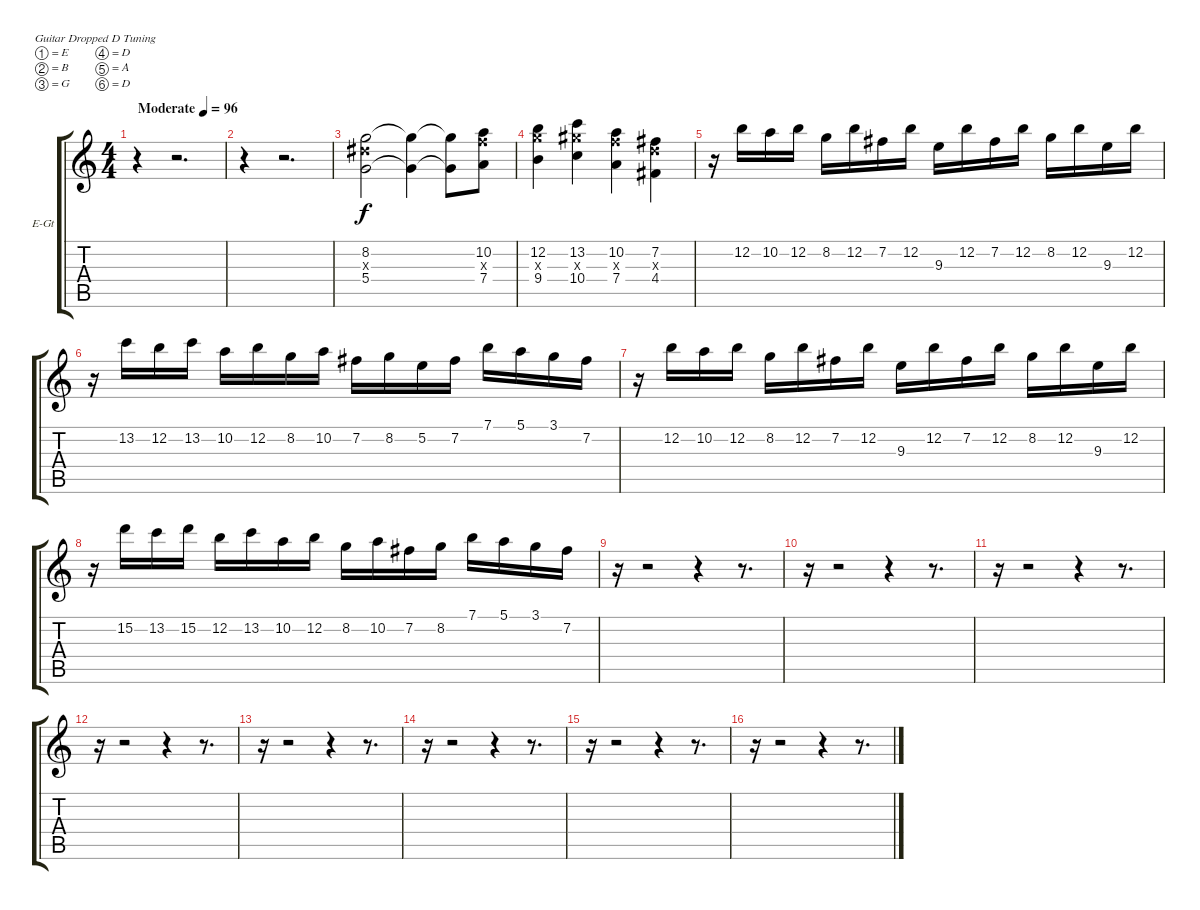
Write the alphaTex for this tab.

\bracketExtendMode groupsimilarinstruments
\firstSystemTrackNameOrientation horizontal
\otherSystemsTrackNameOrientation horizontal
\track ("Lead Guitar" "E-Gt") {instrument distortionguitar}
\staff {score tabs}
\tuning (E4 B3 G3 D3 A2 D2)
\ts (4 4)
\beaming (8 2 2 2 2)
\tempo (96 "Moderate")
\clef g2
\ks c
r.4{dy f instrument distortionguitar} r.2{d} |
r.4 r.2{d} |
(8.2 8.3{x} 5.4).2 (8.2{t} 5.4{t}).4 (8.2{t} 5.4{t}).8 (10.2 10.3{x} 7.4).8 |
(12.2 12.3{x} 9.4).4 (13.2 13.3{x} 10.4).4 (10.2 10.3{x} 7.4).4 (7.2 7.3{x} 4.4).4 |
r.16 12.2.16 10.2.16 12.2.16 8.2.16 12.2.16 7.2.16 12.2.16 9.3.16 12.2.16 7.2.16 12.2.16 8.2.16 12.2.16 9.3.16 12.2.16 |
r.16 13.2.16 12.2.16 13.2.16 10.2.16 12.2.16 8.2.16 10.2.16 7.2.16 8.2.16 5.2.16 7.2.16 7.1.16 5.1.16 3.1.16 7.2.16 |
r.16 12.2.16 10.2.16 12.2.16 8.2.16 12.2.16 7.2.16 12.2.16 9.3.16 12.2.16 7.2.16 12.2.16 8.2.16 12.2.16 9.3.16 12.2.16 |
r.16 15.2.16 13.2.16 15.2.16 12.2.16 13.2.16 10.2.16 12.2.16 8.2.16 10.2.16 7.2.16 8.2.16 7.1.16 5.1.16 3.1.16 7.2.16 |
r.16 r.2 r.4 r.8{d} |
r.16 r.2 r.4 r.8{d} |
r.16 r.2 r.4 r.8{d} |
r.16 r.2 r.4 r.8{d} |
r.16 r.2 r.4 r.8{d} |
r.16 r.2 r.4 r.8{d} |
r.16 r.2 r.4 r.8{d} |
r.16 r.2 r.4 r.8{d}
